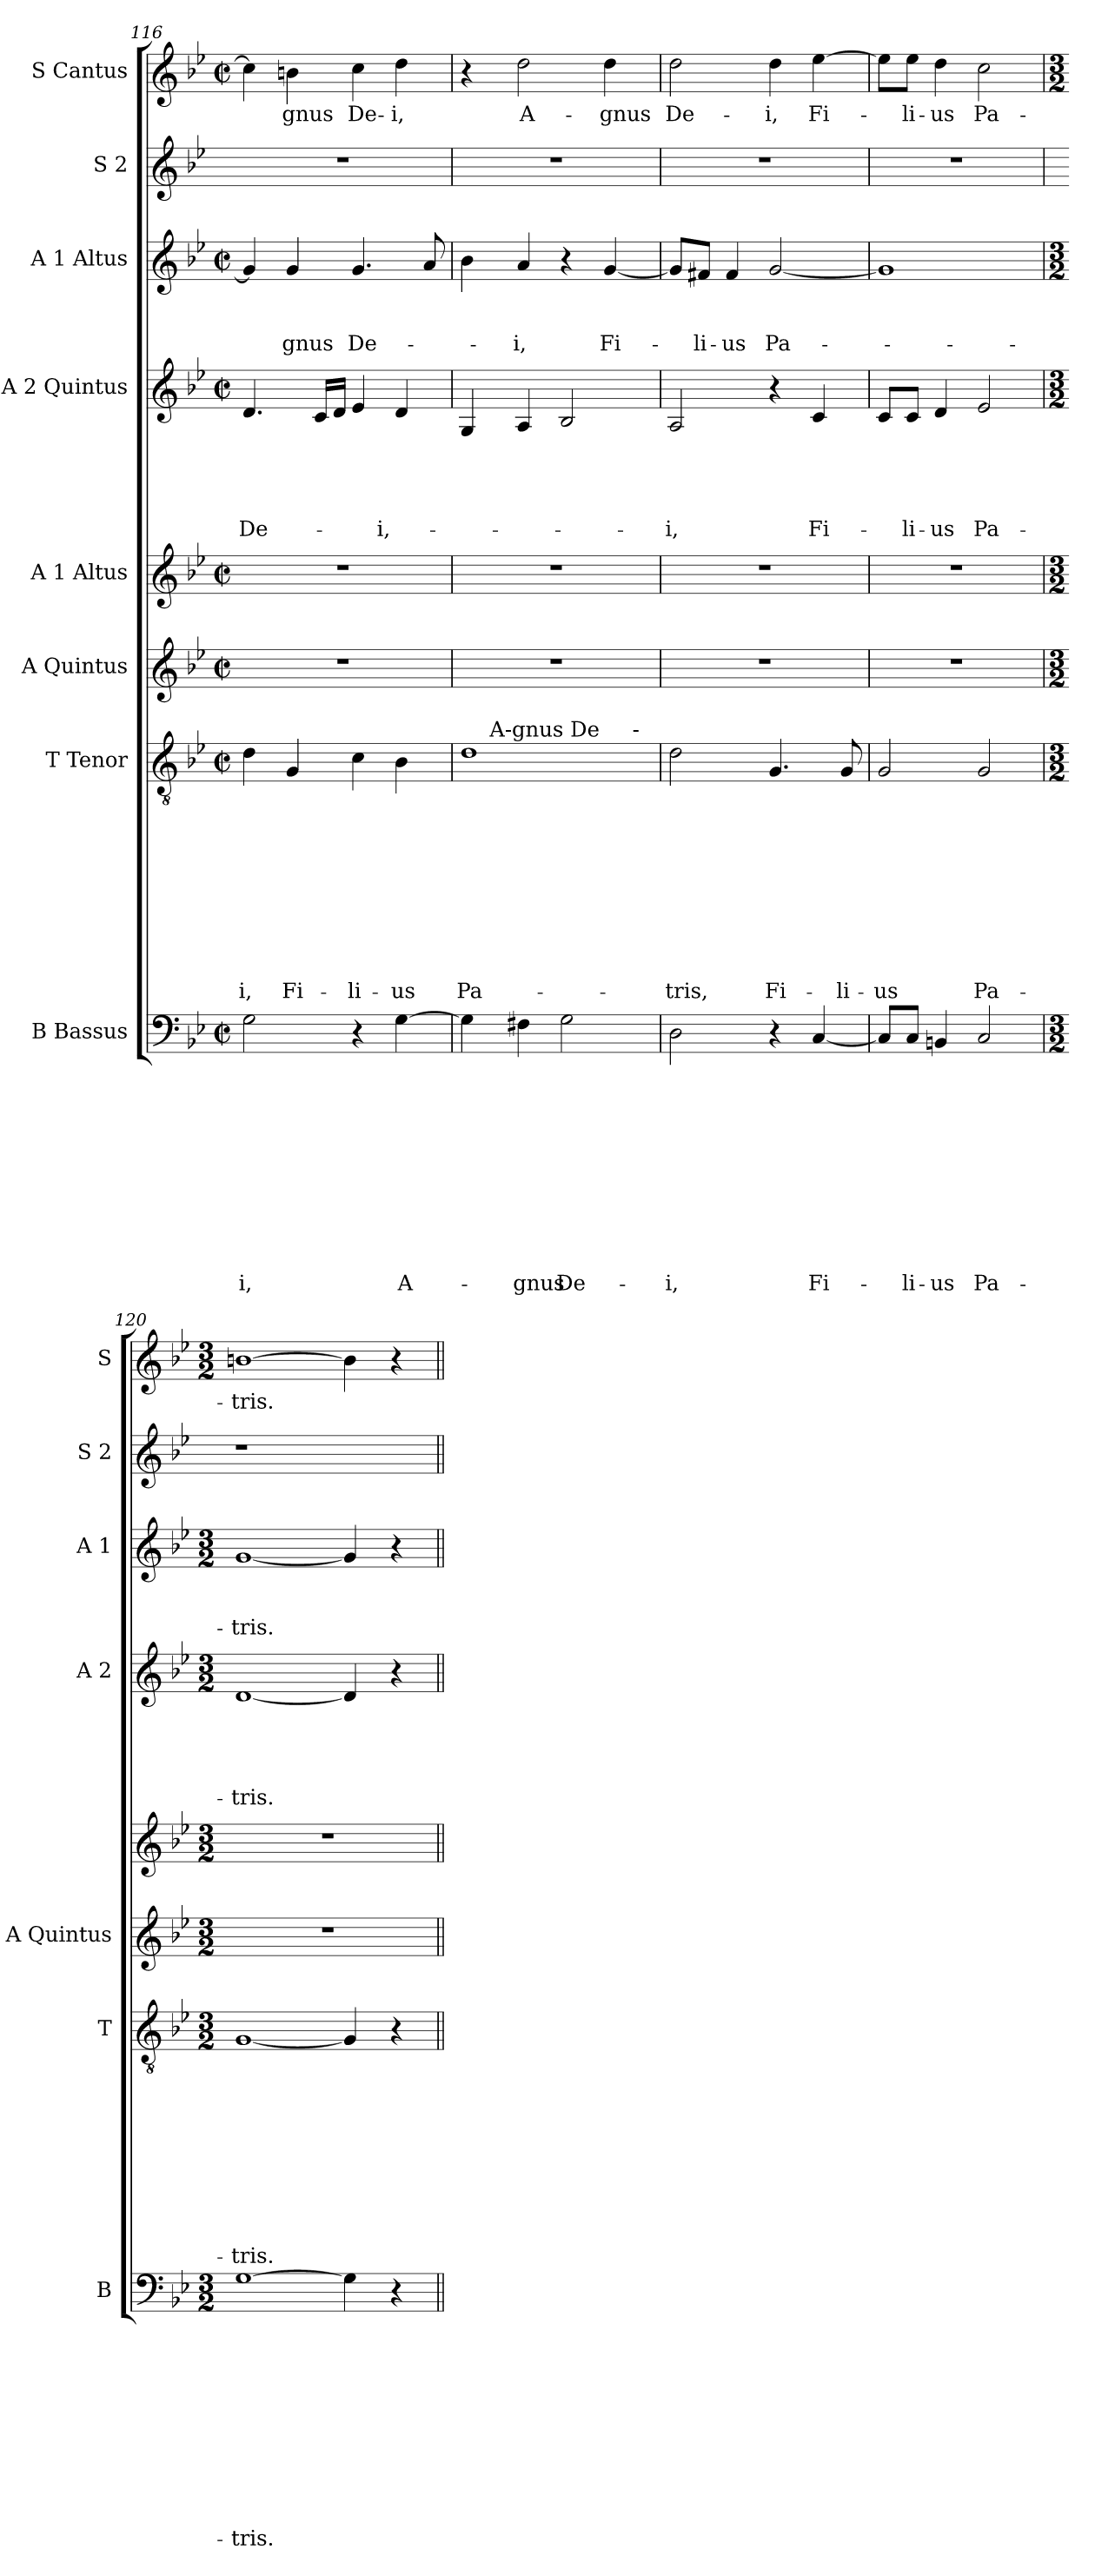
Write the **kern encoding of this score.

**kern	**text	**text	**text	**text	**text	**text	**text	**text	**text	**text	**text	**kern	**text	**text	**text	**text	**text	**text	**text	**text	**text	**text	**kern	**kern	**kern	**text	**text	**text	**text	**text	**kern	**text	**text	**text	**kern	**kern	**text
*part8	*part8	*part8	*part8	*part8	*part8	*part8	*part8	*part8	*part8	*part8	*part8	*part7	*part7	*part7	*part7	*part7	*part7	*part7	*part7	*part7	*part7	*part7	*part6	*part5	*part4	*part4	*part4	*part4	*part4	*part4	*part3	*part3	*part3	*part3	*part2	*part1	*part1
*staff8	*staff8	*staff8	*staff8	*staff8	*staff8	*staff8	*staff8	*staff8	*staff8	*staff8	*staff8	*staff7	*staff7	*staff7	*staff7	*staff7	*staff7	*staff7	*staff7	*staff7	*staff7	*staff7	*staff6	*staff5	*staff4	*staff4	*staff4	*staff4	*staff4	*staff4	*staff3	*staff3	*staff3	*staff3	*staff2	*staff1	*staff1
*I"B Bassus	*	*	*	*	*	*	*	*	*	*	*	*I"T Tenor	*	*	*	*	*	*	*	*	*	*	*I"A Quintus	*I"A 1 Altus	*I"A 2 Quintus	*	*	*	*	*	*I"A 1 Altus	*	*	*	*I"S 2	*I"S Cantus	*
*I'B	*	*	*	*	*	*	*	*	*	*	*	*I'T	*	*	*	*	*	*	*	*	*	*	*I'A Quintus	*	*I'A 2	*	*	*	*	*	*I'A 1	*	*	*	*I'S 2	*I'S	*
*clefF4	*	*	*	*	*	*	*	*	*	*	*	*clefGv2	*	*	*	*	*	*	*	*	*	*	*clefG2	*clefG2	*clefG2	*	*	*	*	*	*clefG2	*	*	*	*clefG2	*clefG2	*
*k[b-e-]	*	*	*	*	*	*	*	*	*	*	*	*k[b-e-]	*	*	*	*	*	*	*	*	*	*	*k[b-e-]	*k[b-e-]	*k[b-e-]	*	*	*	*	*	*k[b-e-]	*	*	*	*k[b-e-]	*k[b-e-]	*
*B-:	*	*	*	*	*	*	*	*	*	*	*	*B-:	*	*	*	*	*	*	*	*	*	*	*B-:	*B-:	*B-:	*	*	*	*	*	*B-:	*	*	*	*B-:	*B-:	*
*M2/2	*	*	*	*	*	*	*	*	*	*	*	*M2/2	*	*	*	*	*	*	*	*	*	*	*M2/2	*M2/2	*M2/2	*	*	*	*	*	*M2/2	*	*	*	*	*M2/2	*
*met(c|)	*	*	*	*	*	*	*	*	*	*	*	*met(c|)	*	*	*	*	*	*	*	*	*	*	*met(c|)	*met(c|)	*met(c|)	*	*	*	*	*	*met(c|)	*	*	*	*	*met(c|)	*
=116	=116	=116	=116	=116	=116	=116	=116	=116	=116	=116	=116	=116	=116	=116	=116	=116	=116	=116	=116	=116	=116	=116	=116	=116	=116	=116	=116	=116	=116	=116	=116	=116	=116	=116	=116	=116	=116
!	!	!	!	!	!	!	!	!	!	!	!LO:LY:b	!	!	!	!	!	!	!	!	!	!	!LO:LY:b	!	!	!	!	!	!	!	!LO:LY:b	!	!	!	!	!	!	!
2G\	.	.	.	.	.	.	.	.	.	.	-i,	4d\	.	.	.	.	.	.	.	.	.	-i,	1r	1r	4.d/	.	.	.	.	De-	4g/]	.	.	.	1r	4cc\]	.
!	!	!	!	!	!	!	!	!	!	!	!	!	!	!	!	!	!	!	!	!	!	!LO:LY:b	!	!	!	!	!	!	!	!	!	!	!	!LO:LY:b	!	!	!LO:LY:b
.	.	.	.	.	.	.	.	.	.	.	.	4G/	.	.	.	.	.	.	.	.	.	Fi-	.	.	.	.	.	.	.	.	4g/	.	.	-gnus	.	4bn\	-gnus
.	.	.	.	.	.	.	.	.	.	.	.	.	.	.	.	.	.	.	.	.	.	.	.	.	16c/LL	.	.	.	.	.	.	.	.	.	.	.	.
.	.	.	.	.	.	.	.	.	.	.	.	.	.	.	.	.	.	.	.	.	.	.	.	.	16d/JJ	.	.	.	.	.	.	.	.	.	.	.	.
!	!	!	!	!	!	!	!	!	!	!	!	!	!	!	!	!	!	!	!	!	!	!LO:LY:b	!	!	!	!	!	!	!	!	!	!	!	!LO:LY:b	!	!	!LO:LY:b
4r	.	.	.	.	.	.	.	.	.	.	.	4c\	.	.	.	.	.	.	.	.	.	-li-	.	.	4e-/	.	.	.	.	.	4.g/	.	.	De-	.	4cc\	De-
!	!	!	!	!	!	!	!	!	!	!	!LO:LY:b	!	!	!	!	!	!	!	!	!	!	!LO:LY:b	!	!	!	!	!	!	!	!LO:LY:b	!	!	!	!	!	!	!LO:LY:b
[>4G\	.	.	.	.	.	.	.	.	.	.	A-	4B-\	.	.	.	.	.	.	.	.	.	-us	.	.	4d/	.	.	.	.	-i,-	.	.	.	.	.	4dd\	-i,
.	.	.	.	.	.	.	.	.	.	.	.	.	.	.	.	.	.	.	.	.	.	.	.	.	.	.	.	.	.	.	8a/	.	.	.	.	.	.
=117	=117	=117	=117	=117	=117	=117	=117	=117	=117	=117	=117	=117	=117	=117	=117	=117	=117	=117	=117	=117	=117	=117	=117	=117	=117	=117	=117	=117	=117	=117	=117	=117	=117	=117	=117	=117	=117
!	!	!	!	!	!	!	!	!	!	!	!	!	!	!	!	!	!	!	!	!	!	!LO:LY:b	!	!	!	!	!	!	!	!	!	!	!	!	!	!	!
*	*	*	*	*	*	*	*	*	*	*	*	*^	*	*	*	*	*	*	*	*	*	*	*	*	*	*	*	*	*	*	*	*	*	*	*	*	*
*	*	*	*	*	*	*	*	*	*	*	*	*	*^	*	*	*	*	*	*	*	*	*	*	*	*	*	*	*	*	*	*	*	*	*	*	*	*	*
4G\]	.	.	.	.	.	.	.	.	.	.	.	1d	8ryy	2..ryy	.	.	.	.	.	.	.	.	.	Pa-	1r	1r	4G/	.	.	.	.	.	4b-\	.	.	.	1r	4r	.
!	!	!	!	!	!	!	!	!	!	!	!	!	!LO:TX:a:t=A-gnus De	!	!	!	!	!	!	!	!	!	!	!	!	!	!	!	!	!	!	!	!	!	!	!	!	!	!
.	.	.	.	.	.	.	.	.	.	.	.	.	2..ryy	.	.	.	.	.	.	.	.	.	.	.	.	.	.	.	.	.	.	.	.	.	.	.	.	.	.
!	!	!	!	!	!	!	!	!	!	!	!LO:LY:b	!	!	!	!	!	!	!	!	!	!	!	!	!	!	!	!	!	!	!	!	!	!	!	!	!LO:LY:b	!	!	!LO:LY:b
4F#X\	.	.	.	.	.	.	.	.	.	.	-gnus	.	.	.	.	.	.	.	.	.	.	.	.	.	.	.	4A/	.	.	.	.	.	4a/	.	.	-i,	.	2dd\	A-
!	!	!	!	!	!	!	!	!	!	!	!LO:LY:b	!	!	!	!	!	!	!	!	!	!	!	!	!	!	!	!	!	!	!	!	!	!	!	!	!	!	!	!
2G\	.	.	.	.	.	.	.	.	.	.	De-	.	.	.	.	.	.	.	.	.	.	.	.	.	.	.	2B-/	.	.	.	.	.	4r	.	.	.	.	.	.
!	!	!	!	!	!	!	!	!	!	!	!	!	!	!	!	!	!	!	!	!	!	!	!	!	!	!	!	!	!	!	!	!	!	!	!	!LO:LY:b	!	!	!LO:LY:b
.	.	.	.	.	.	.	.	.	.	.	.	.	.	.	.	.	.	.	.	.	.	.	.	.	.	.	.	.	.	.	.	.	[<4g/	.	.	Fi-	.	4dd\	-gnus
!	!	!	!	!	!	!	!	!	!	!	!	!	!	!LO:TX:a:t=-	!	!	!	!	!	!	!	!	!	!	!	!	!	!	!	!	!	!	!	!	!	!	!	!	!
.	.	.	.	.	.	.	.	.	.	.	.	.	.	8ryy	.	.	.	.	.	.	.	.	.	.	.	.	.	.	.	.	.	.	.	.	.	.	.	.	.
=118	=118	=118	=118	=118	=118	=118	=118	=118	=118	=118	=118	=118	=118	=118	=118	=118	=118	=118	=118	=118	=118	=118	=118	=118	=118	=118	=118	=118	=118	=118	=118	=118	=118	=118	=118	=118	=118	=118	=118
!	!	!	!	!	!	!	!	!	!	!	!LO:LY:b	!	!	!	!	!	!	!	!	!	!	!	!	!LO:LY:b	!	!	!	!	!	!	!	!LO:LY:b	!	!	!	!	!	!	!LO:LY:b
*	*	*	*	*	*	*	*	*	*	*	*	*v	*v	*v	*	*	*	*	*	*	*	*	*	*	*	*	*	*	*	*	*	*	*	*	*	*	*	*	*
2D\	.	.	.	.	.	.	.	.	.	.	-i,	2d\	.	.	.	.	.	.	.	.	.	-tris,	1r	1r	2A/	.	.	.	.	-i,	8g/L]	.	.	.	1r	2dd\	De-
!	!	!	!	!	!	!	!	!	!	!	!	!	!	!	!	!	!	!	!	!	!	!	!	!	!	!	!	!	!	!	!	!	!	!LO:LY:b	!	!	!
.	.	.	.	.	.	.	.	.	.	.	.	.	.	.	.	.	.	.	.	.	.	.	.	.	.	.	.	.	.	.	8f#X/J	.	.	-li-	.	.	.
!	!	!	!	!	!	!	!	!	!	!	!	!	!	!	!	!	!	!	!	!	!	!	!	!	!	!	!	!	!	!	!	!	!	!LO:LY:b:rj	!	!	!
.	.	.	.	.	.	.	.	.	.	.	.	.	.	.	.	.	.	.	.	.	.	.	.	.	.	.	.	.	.	.	4f#/	.	.	-us	.	.	.
!	!	!	!	!	!	!	!	!	!	!	!	!	!	!	!	!	!	!	!	!	!	!LO:LY:b	!	!	!	!	!	!	!	!	!	!	!	!LO:LY:b	!	!	!LO:LY:b
4r	.	.	.	.	.	.	.	.	.	.	.	4.G/	.	.	.	.	.	.	.	.	.	Fi-	.	.	4r	.	.	.	.	.	[>2g/	.	.	Pa-	.	4dd\	-i,
!	!	!	!	!	!	!	!	!	!	!	!LO:LY:b	!	!	!	!	!	!	!	!	!	!	!	!	!	!	!	!	!	!	!LO:LY:b	!	!	!	!	!	!	!LO:LY:b
[>4C/	.	.	.	.	.	.	.	.	.	.	Fi-	.	.	.	.	.	.	.	.	.	.	.	.	.	4c/	.	.	.	.	Fi-	.	.	.	.	.	[>4ee-\	Fi-
!	!	!	!	!	!	!	!	!	!	!	!	!	!	!	!	!	!	!	!	!	!	!LO:LY:b	!	!	!	!	!	!	!	!	!	!	!	!	!	!	!
.	.	.	.	.	.	.	.	.	.	.	.	8G/	.	.	.	.	.	.	.	.	.	-li-	.	.	.	.	.	.	.	.	.	.	.	.	.	.	.
!!LO:PB:g=z
=119	=119	=119	=119	=119	=119	=119	=119	=119	=119	=119	=119	=119	=119	=119	=119	=119	=119	=119	=119	=119	=119	=119	=119	=119	=119	=119	=119	=119	=119	=119	=119	=119	=119	=119	=119	=119	=119
!	!	!	!	!	!	!	!	!	!	!	!	!	!	!	!	!	!	!	!	!	!	!LO:LY:b	!	!	!	!	!	!	!	!	!	!	!	!	!	!	!
8C/L]	.	.	.	.	.	.	.	.	.	.	.	2G/	.	.	.	.	.	.	.	.	.	-us	1r	1r	8c/L	.	.	.	.	.	1g]	.	.	.	1r	8ee-\L]	.
!	!	!	!	!	!	!	!	!	!	!	!LO:LY:b	!	!	!	!	!	!	!	!	!	!	!	!	!	!	!	!	!	!	!LO:LY:b	!	!	!	!	!	!	!LO:LY:b
8C/J	.	.	.	.	.	.	.	.	.	.	-li-	.	.	.	.	.	.	.	.	.	.	.	.	.	8c/J	.	.	.	.	-li-	.	.	.	.	.	8ee-\J	-li-
!	!	!	!	!	!	!	!	!	!	!	!LO:LY:b	!	!	!	!	!	!	!	!	!	!	!	!	!	!	!	!	!	!	!LO:LY:b	!	!	!	!	!	!	!LO:LY:b
4BBn/	.	.	.	.	.	.	.	.	.	.	-us	.	.	.	.	.	.	.	.	.	.	.	.	.	4d/	.	.	.	.	-us	.	.	.	.	.	4dd\	-us
!	!	!	!	!	!	!	!	!	!	!	!LO:LY:b	!	!	!	!	!	!	!	!	!	!	!LO:LY:b	!	!	!	!	!	!	!	!LO:LY:b	!	!	!	!	!	!	!LO:LY:b
2C/	.	.	.	.	.	.	.	.	.	.	Pa-	2G/	.	.	.	.	.	.	.	.	.	Pa-	.	.	2e-/	.	.	.	.	Pa-	.	.	.	.	.	2cc\	Pa-
=120	=120	=120	=120	=120	=120	=120	=120	=120	=120	=120	=120	=120	=120	=120	=120	=120	=120	=120	=120	=120	=120	=120	=120	=120	=120	=120	=120	=120	=120	=120	=120	=120	=120	=120	=120	=120	=120
*M3/2	*	*	*	*	*	*	*	*	*	*	*	*M3/2	*	*	*	*	*	*	*	*	*	*	*M3/2	*M3/2	*M3/2	*	*	*	*	*	*M3/2	*	*	*	*	*M3/2	*
!	!	!	!	!	!	!	!	!	!	!	!LO:LY:b	!	!	!	!	!	!	!	!	!	!	!LO:LY:b	!	!	!	!	!	!	!	!LO:LY:b	!	!	!	!LO:LY:b	!	!	!LO:LY:b
[>1G	.	.	.	.	.	.	.	.	.	.	-tris.	[<1G	.	.	.	.	.	.	.	.	.	-tris.	1.r	1.r	[<1d	.	.	.	.	-tris.	[<1g	.	.	-tris.	1r	[>1bn	-tris.
4G\]	.	.	.	.	.	.	.	.	.	.	.	4G/]	.	.	.	.	.	.	.	.	.	.	.	.	4d/]	.	.	.	.	.	4g/]	.	.	.	2ryy	4b\]	.
4r	.	.	.	.	.	.	.	.	.	.	.	4r	.	.	.	.	.	.	.	.	.	.	.	.	4r	.	.	.	.	.	4r	.	.	.	.	4r	.
=||	=||	=||	=||	=||	=||	=||	=||	=||	=||	=||	=||	=||	=||	=||	=||	=||	=||	=||	=||	=||	=||	=||	=||	=||	=||	=||	=||	=||	=||	=||	=||	=||	=||	=||	=||	=||	=||
*-	*-	*-	*-	*-	*-	*-	*-	*-	*-	*-	*-	*-	*-	*-	*-	*-	*-	*-	*-	*-	*-	*-	*-	*-	*-	*-	*-	*-	*-	*-	*-	*-	*-	*-	*-	*-	*-
